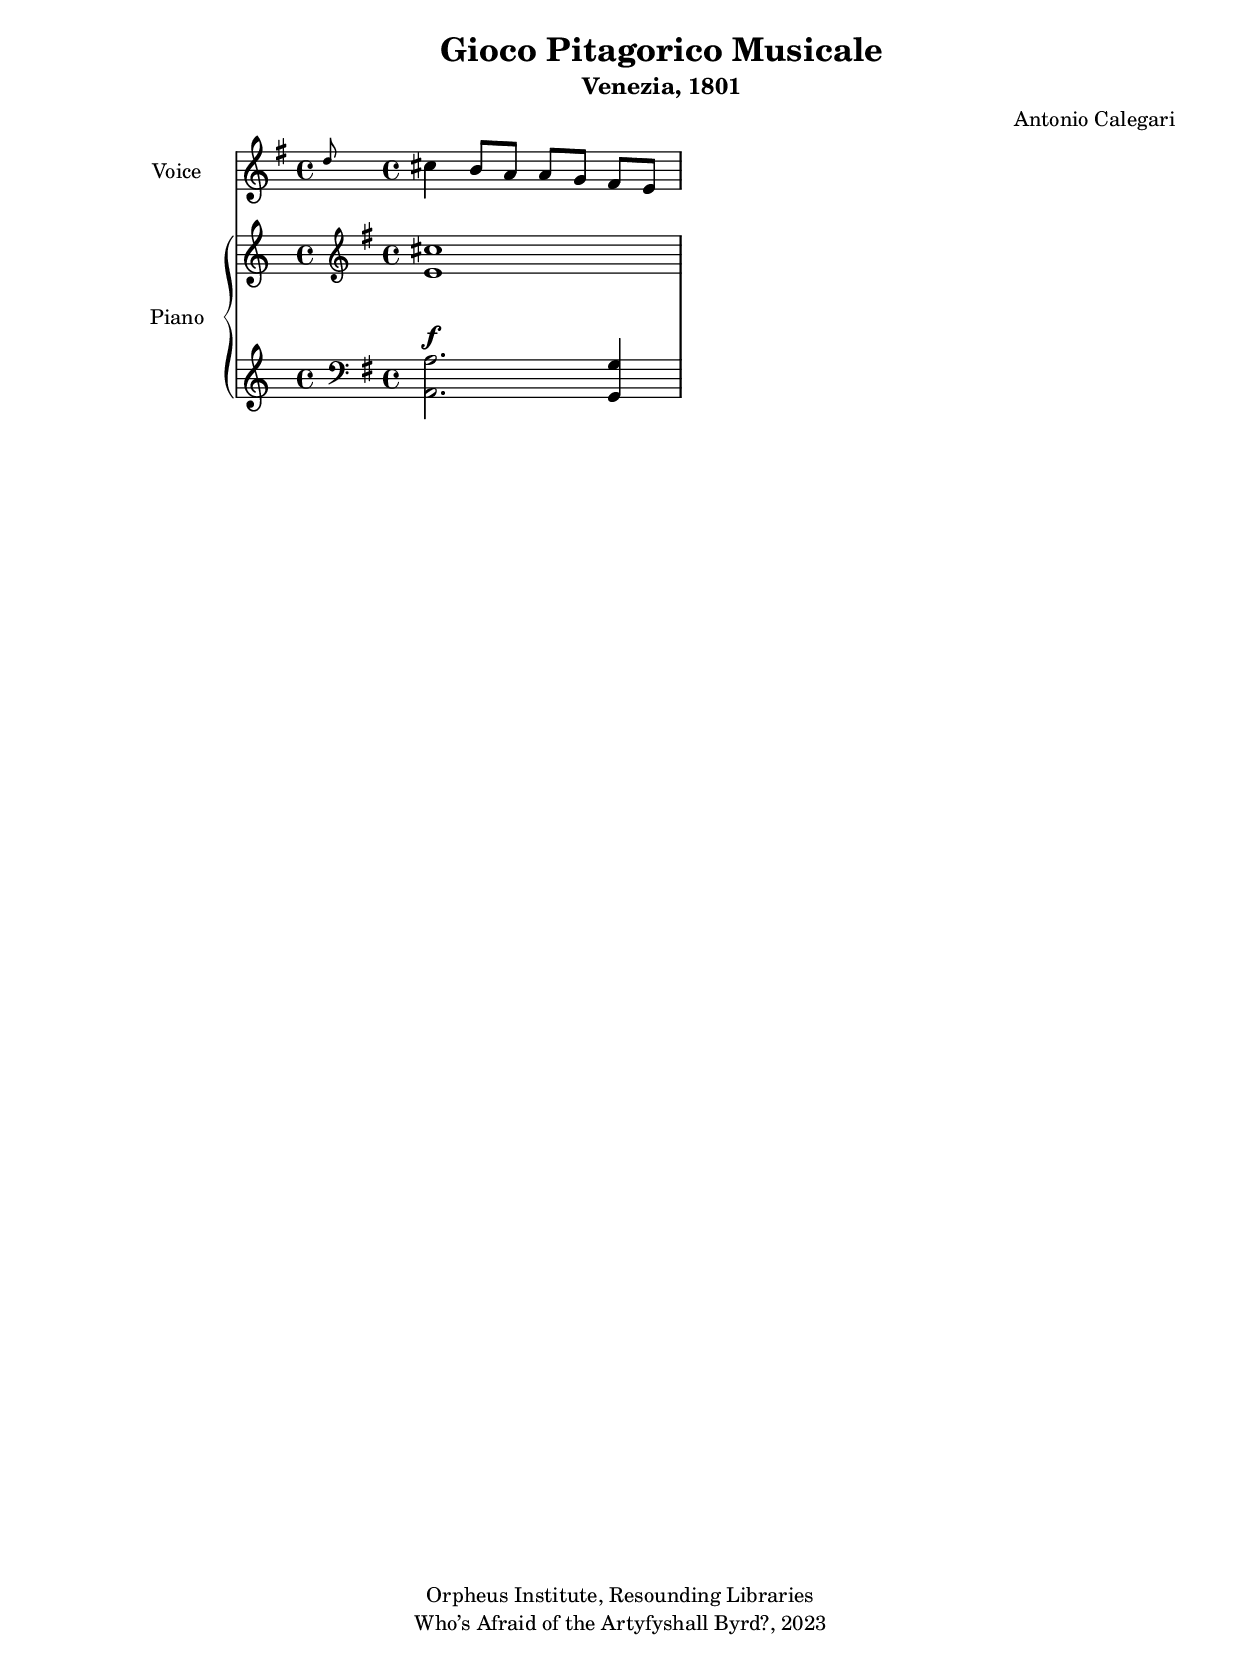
\include "paper_settings.ly"

\score{
 << 
    %Voice part
    \context Staff = "voice" \with { instrumentName = "Voice" }
    
    <<
    \set Staff.midiInstrument =#"voice oohs" {

    \include "voice_option.ly"
    \relative c''{
  \grace{d8} cs!4 b8[a] a[g] fs[e]
}

    
    }  
    
    >>  
    
    %Piano part
    \context PianoStaff \with { instrumentName = "Piano"}
    <<
       \context Staff = "rh" {
         \include "voice_option.ly"
         
         \relative c'{
  <e cs'!>1
}

         
        }
        
        \context Staff = "lh" {
        \include "bassline_option.ly"
        \relative c{
  <a a'>2.^\f <g g'>4
}

          
        }
        
    >>
    

  
 >> 
\include "layout_settings.ly"
 
}
    